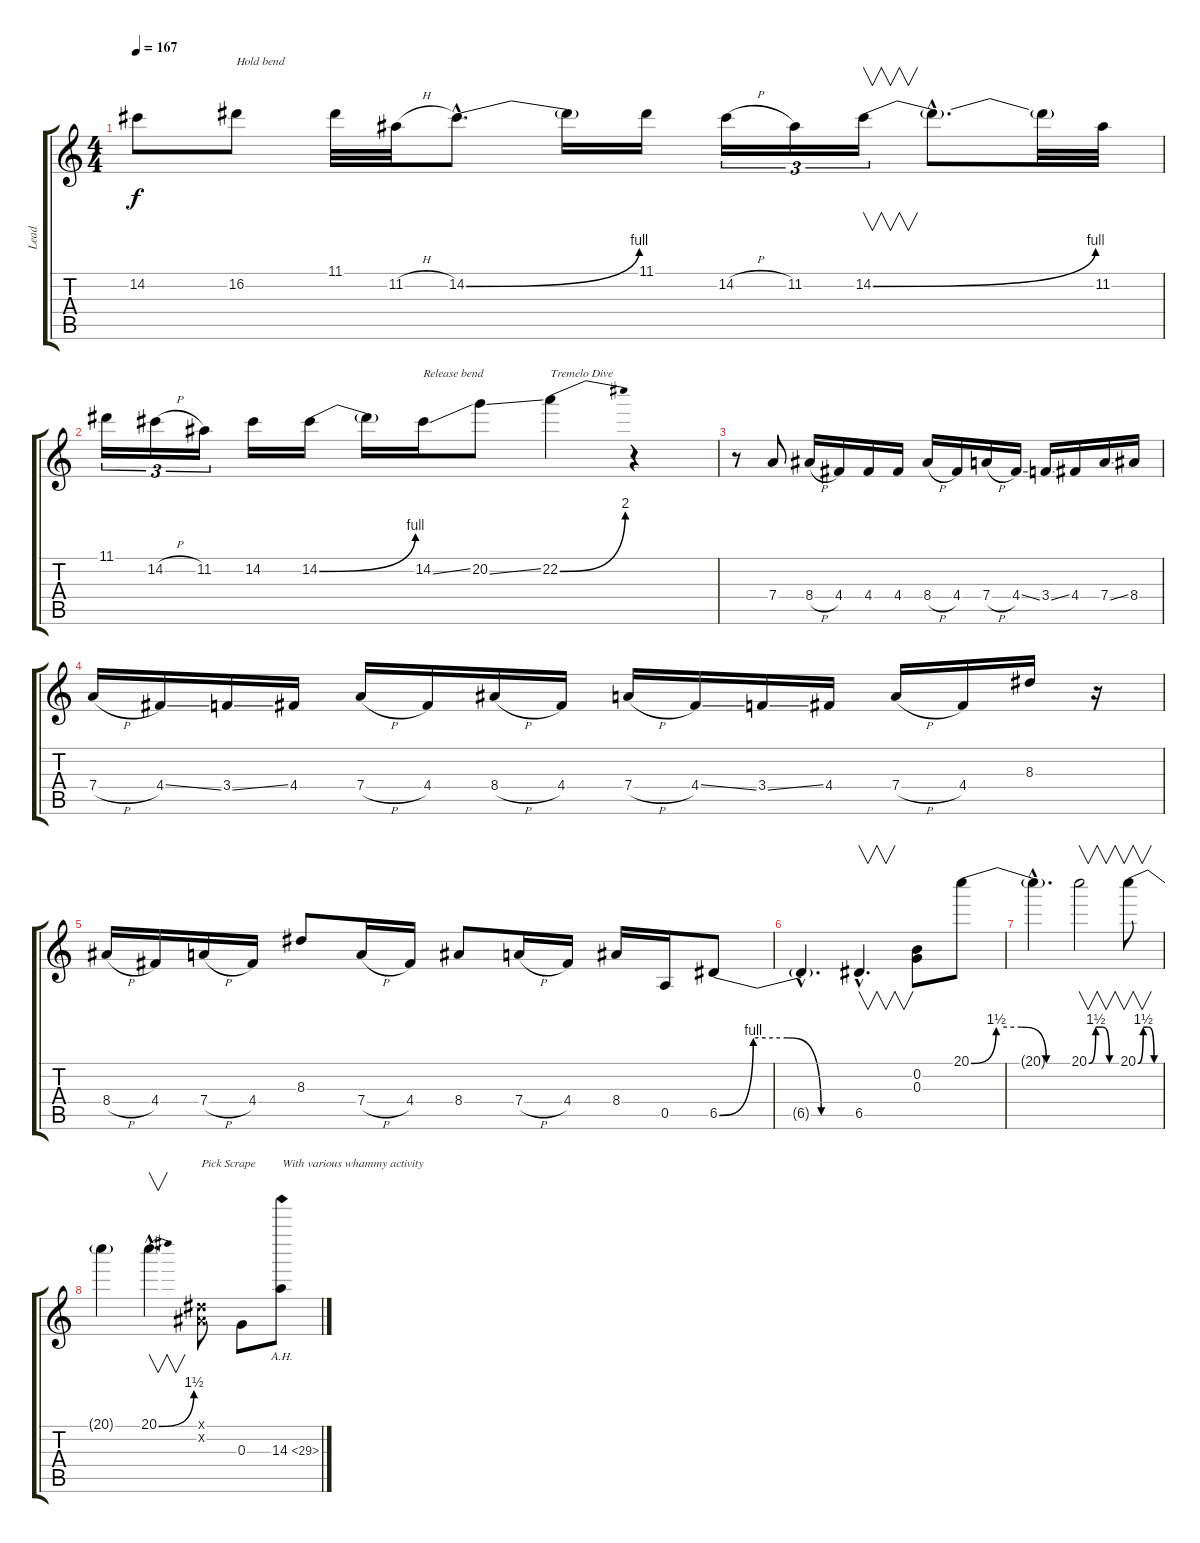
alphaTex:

\track ("Lead" "Lead") {instrument distortionguitar}
\staff {score tabs}
\tuning (E4 B3 G3 D3 A2 E2) {hide}
\ts (4 4)
\tempo 167
\clef g2
\ks c
14.2{t}.8{dy f} 16.2.8{txt "Hold bend"} 11.1.32 11.2{h}.32 14.2{be (bend 0 0 60 4) hac}.8{d} 14.2{t}.16 11.1.16 14.2{h}.16{tu (3 2)} 11.2.16{tu (3 2)} 14.2{be (bend 0 0 60 4)}.16{v tu (3 2)} 14.2{hac t}.8{d} 14.2{t}.32 11.2.32 |
11.1.16{tu (3 2)} 14.2{h}.16{tu (3 2)} 11.2.16{tu (3 2)} 14.2.16 14.2{be (bend 0 0 60 4)}.16 14.2{t}.16 14.2{ss}.16{txt "Release bend"} 20.2{ss}.8 22.2{be (bend 0 0 60 8)}.4{txt "Tremelo Dive"} r.4 |
r.8 7.4.8 8.4{h}.16 4.4.16 4.4.16 4.4.16 8.4{h}.16 4.4.16 7.4{h}.16 4.4{ss}.16 3.4{ss}.16 4.4.16 7.4{ss}.16 8.4.16 |
7.4{h}.16 4.4{ss}.16 3.4{ss}.16 4.4.16 7.4{h}.16 4.4.16 8.4{h}.16 4.4.16 7.4{h}.16 4.4{ss}.16 3.4{ss}.16 4.4.16 7.4{h}.16 4.4.16 8.3.16 r.16 |
8.4{h}.16 4.4.16 7.4{h}.16 4.4.16 8.3.8 7.4{h}.16 4.4.16 8.4.8 7.4{h}.16 4.4.16 8.4.16 0.5.16 6.5{be (custom 0 0 15 4 30 4 45 0 60 0)}.8 |
6.5{hac t}.4{d} 6.5{hac}.4{v d} (0.2 0.3).8 20.1{be (custom 0 0 15 6 30 6 45 0 60 0)}.8 |
20.1{hac t}.4{d} 20.1{be (custom 0 0 15 6 30 6 45 0 60 0)}.2{v} 20.1{be (custom 0 0 15 6 30 6 45 0 60 0)}.8{v} |
20.1{t}.4 20.1{be (bend 0 0 60 6) hac}.4{v d} (-1.1{x} -1.2{x}).8{txt "Pick Scrape"} 0.3.8 14.3{ah 15}.8{txt "With various whammy activity"}
